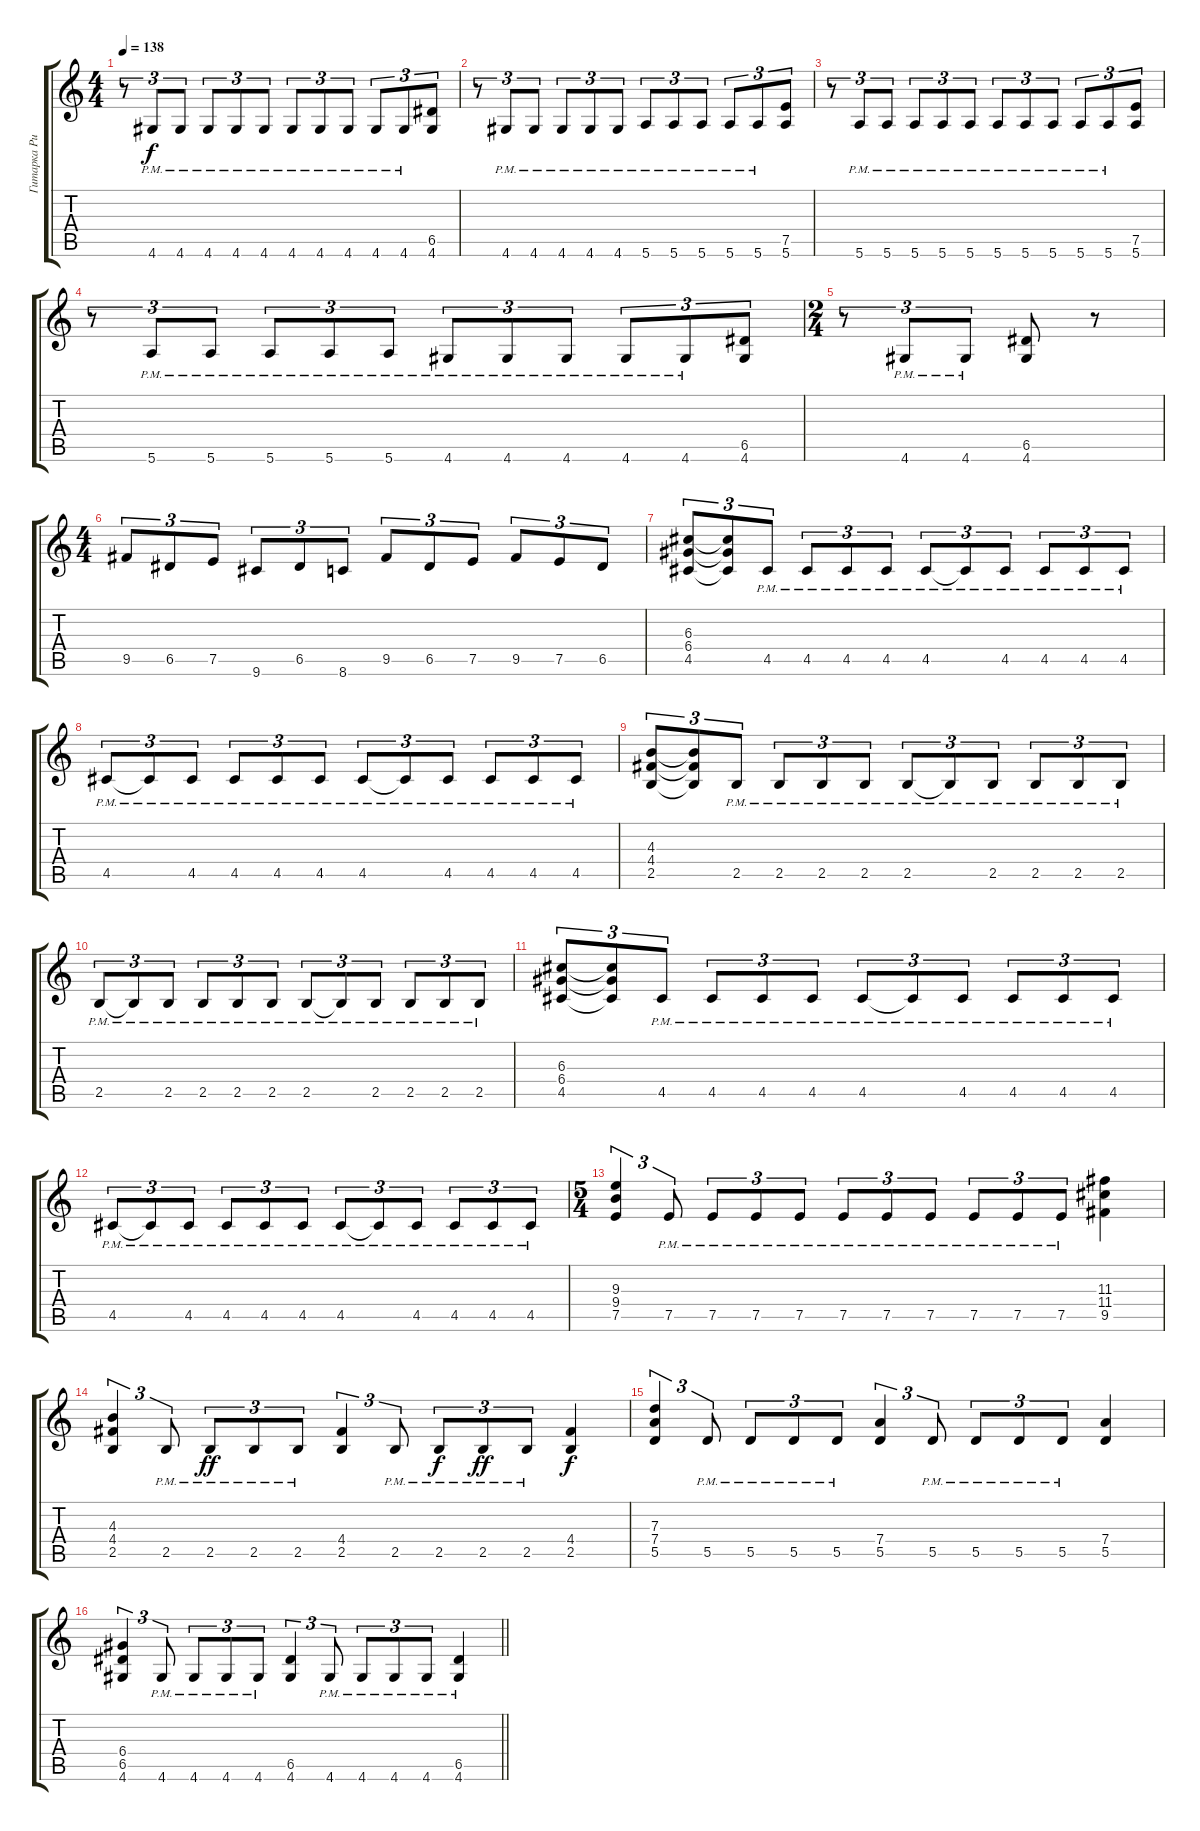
\track ("Гитарка Ритм" "Гитарка Ри") {instrument distortionguitar}
\staff {score tabs}
\tuning (E4 B3 G3 D3 A2 E2) {hide}
\ts (4 4)
\tempo 138
\clef g2
\ks c
r.8{tu (3 2) dy f} 4.6{pm}.8{tu (3 2)} 4.6{pm}.8{tu (3 2)} 4.6{pm}.8{tu (3 2)} 4.6{pm}.8{tu (3 2)} 4.6{pm}.8{tu (3 2)} 4.6{pm}.8{tu (3 2)} 4.6{pm}.8{tu (3 2)} 4.6{pm}.8{tu (3 2)} 4.6{pm}.8{tu (3 2)} 4.6{pm}.8{tu (3 2)} (6.5 4.6).8{tu (3 2)} |
r.8{tu (3 2)} 4.6{pm}.8{tu (3 2)} 4.6{pm}.8{tu (3 2)} 4.6{pm}.8{tu (3 2)} 4.6{pm}.8{tu (3 2)} 4.6{pm}.8{tu (3 2)} 5.6{pm}.8{tu (3 2)} 5.6{pm}.8{tu (3 2)} 5.6{pm}.8{tu (3 2)} 5.6{pm}.8{tu (3 2)} 5.6{pm}.8{tu (3 2)} (7.5 5.6).8{tu (3 2)} |
r.8{tu (3 2)} 5.6{pm}.8{tu (3 2)} 5.6{pm}.8{tu (3 2)} 5.6{pm}.8{tu (3 2)} 5.6{pm}.8{tu (3 2)} 5.6{pm}.8{tu (3 2)} 5.6{pm}.8{tu (3 2)} 5.6{pm}.8{tu (3 2)} 5.6{pm}.8{tu (3 2)} 5.6{pm}.8{tu (3 2)} 5.6{pm}.8{tu (3 2)} (7.5 5.6).8{tu (3 2)} |
r.8{tu (3 2)} 5.6{pm}.8{tu (3 2)} 5.6{pm}.8{tu (3 2)} 5.6{pm}.8{tu (3 2)} 5.6{pm}.8{tu (3 2)} 5.6{pm}.8{tu (3 2)} 4.6{pm}.8{tu (3 2)} 4.6{pm}.8{tu (3 2)} 4.6{pm}.8{tu (3 2)} 4.6{pm}.8{tu (3 2)} 4.6{pm}.8{tu (3 2)} (6.5 4.6).8{tu (3 2)} |
\ts (2 4)
r.8{tu (3 2)} 4.6{pm}.8{tu (3 2)} 4.6{pm}.8{tu (3 2)} (6.5 4.6).8 r.8 |
\ts (4 4)
9.5.8{tu (3 2)} 6.5.8{tu (3 2)} 7.5.8{tu (3 2)} 9.6.8{tu (3 2)} 6.5.8{tu (3 2)} 8.6.8{tu (3 2)} 9.5.8{tu (3 2)} 6.5.8{tu (3 2)} 7.5.8{tu (3 2)} 9.5.8{tu (3 2)} 7.5.8{tu (3 2)} 6.5.8{tu (3 2)} |
(6.3 6.4 4.5).8{tu (3 2)} (6.3{t} 6.4{t} 4.5{t}).8{tu (3 2)} 4.5{pm}.8{tu (3 2)} 4.5{pm}.8{tu (3 2)} 4.5{pm}.8{tu (3 2)} 4.5{pm}.8{tu (3 2)} 4.5{pm}.8{tu (3 2)} 4.5{pm t}.8{tu (3 2)} 4.5{pm}.8{tu (3 2)} 4.5{pm}.8{tu (3 2)} 4.5{pm}.8{tu (3 2)} 4.5{pm}.8{tu (3 2)} |
4.5{pm}.8{tu (3 2)} 4.5{pm t}.8{tu (3 2)} 4.5{pm}.8{tu (3 2)} 4.5{pm}.8{tu (3 2)} 4.5{pm}.8{tu (3 2)} 4.5{pm}.8{tu (3 2)} 4.5{pm}.8{tu (3 2)} 4.5{pm t}.8{tu (3 2)} 4.5{pm}.8{tu (3 2)} 4.5{pm}.8{tu (3 2)} 4.5{pm}.8{tu (3 2)} 4.5{pm}.8{tu (3 2)} |
(4.3 4.4 2.5).8{tu (3 2)} (4.3{t} 4.4{t} 2.5{t}).8{tu (3 2)} 2.5{pm}.8{tu (3 2)} 2.5{pm}.8{tu (3 2)} 2.5{pm}.8{tu (3 2)} 2.5{pm}.8{tu (3 2)} 2.5{pm}.8{tu (3 2)} 2.5{pm t}.8{tu (3 2)} 2.5{pm}.8{tu (3 2)} 2.5{pm}.8{tu (3 2)} 2.5{pm}.8{tu (3 2)} 2.5{pm}.8{tu (3 2)} |
2.5{pm}.8{tu (3 2)} 2.5{pm t}.8{tu (3 2)} 2.5{pm}.8{tu (3 2)} 2.5{pm}.8{tu (3 2)} 2.5{pm}.8{tu (3 2)} 2.5{pm}.8{tu (3 2)} 2.5{pm}.8{tu (3 2)} 2.5{pm t}.8{tu (3 2)} 2.5{pm}.8{tu (3 2)} 2.5{pm}.8{tu (3 2)} 2.5{pm}.8{tu (3 2)} 2.5{pm}.8{tu (3 2)} |
(6.3 6.4 4.5).8{tu (3 2)} (6.3{t} 6.4{t} 4.5{t}).8{tu (3 2)} 4.5{pm}.8{tu (3 2)} 4.5{pm}.8{tu (3 2)} 4.5{pm}.8{tu (3 2)} 4.5{pm}.8{tu (3 2)} 4.5{pm}.8{tu (3 2)} 4.5{pm t}.8{tu (3 2)} 4.5{pm}.8{tu (3 2)} 4.5{pm}.8{tu (3 2)} 4.5{pm}.8{tu (3 2)} 4.5{pm}.8{tu (3 2)} |
4.5{pm}.8{tu (3 2)} 4.5{pm t}.8{tu (3 2)} 4.5{pm}.8{tu (3 2)} 4.5{pm}.8{tu (3 2)} 4.5{pm}.8{tu (3 2)} 4.5{pm}.8{tu (3 2)} 4.5{pm}.8{tu (3 2)} 4.5{pm t}.8{tu (3 2)} 4.5{pm}.8{tu (3 2)} 4.5{pm}.8{tu (3 2)} 4.5{pm}.8{tu (3 2)} 4.5{pm}.8{tu (3 2)} |
\ts (5 4)
(9.3 9.4 7.5).4{tu (3 2)} 7.5{pm}.8{tu (3 2)} 7.5{pm}.8{tu (3 2)} 7.5{pm}.8{tu (3 2)} 7.5{pm}.8{tu (3 2)} 7.5{pm}.8{tu (3 2)} 7.5{pm}.8{tu (3 2)} 7.5{pm}.8{tu (3 2)} 7.5{pm}.8{tu (3 2)} 7.5{pm}.8{tu (3 2)} 7.5{pm}.8{tu (3 2)} (11.3 11.4 9.5).4 |
(4.3 4.4 2.5).4{tu (3 2)} 2.5{pm}.8{tu (3 2)} 2.5{pm}.8{tu (3 2) dy ff} 2.5{pm}.8{tu (3 2)} 2.5{pm}.8{tu (3 2)} (4.4 2.5).4{tu (3 2)} 2.5{pm}.8{tu (3 2)} 2.5{pm}.8{tu (3 2) dy f} 2.5{pm}.8{tu (3 2) dy ff} 2.5{pm}.8{tu (3 2)} (4.4 2.5).4{dy f} |
(7.3 7.4 5.5).4{tu (3 2)} 5.5{pm}.8{tu (3 2)} 5.5{pm}.8{tu (3 2)} 5.5{pm}.8{tu (3 2)} 5.5{pm}.8{tu (3 2)} (7.4 5.5).4{tu (3 2)} 5.5{pm}.8{tu (3 2)} 5.5{pm}.8{tu (3 2)} 5.5{pm}.8{tu (3 2)} 5.5{pm}.8{tu (3 2)} (7.4 5.5).4 |
\barLineRight lightlight
(6.4 6.5 4.6).4{tu (3 2)} 4.6{pm}.8{tu (3 2)} 4.6{pm}.8{tu (3 2)} 4.6{pm}.8{tu (3 2)} 4.6{pm}.8{tu (3 2)} (6.5 4.6).4{tu (3 2)} 4.6{pm}.8{tu (3 2)} 4.6{pm}.8{tu (3 2)} 4.6{pm}.8{tu (3 2)} 4.6{pm}.8{tu (3 2)} (6.5 4.6{pm}).4
